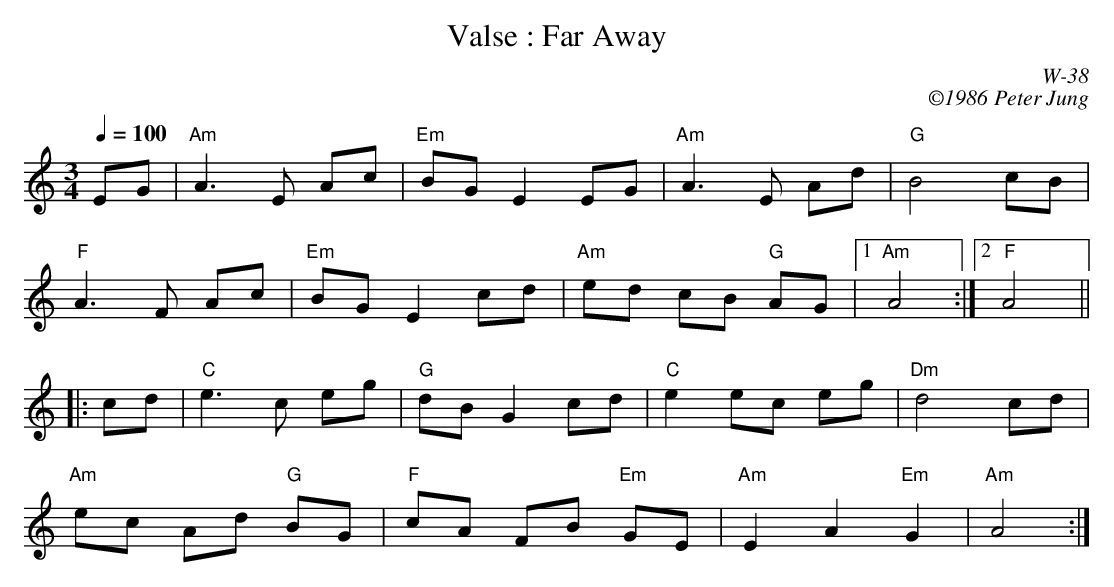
X:1
T:Valse : Far Away
C:W-38
C:\2511986 Peter Jung
M:3/4
Q:1/4=100
K:C
EG| "Am"A3 E Ac| "Em"BG E2 EG| "Am"A3 E Ad| "G"B4 cB|
"F"A3 F Ac| "Em"BG E2 cd| "Am"ed cB "G"AG|1 "Am"A4 :|2 "F"A4 ||
|:cd| "C"e3 c eg| "G"dB G2 cd| "C"e2 ec eg| "Dm"d4 cd|
"Am"ec Ad "G"BG| "F"cA FB "Em"GE| "Am"E2 A2 "Em"G2| "Am"A4 :|
